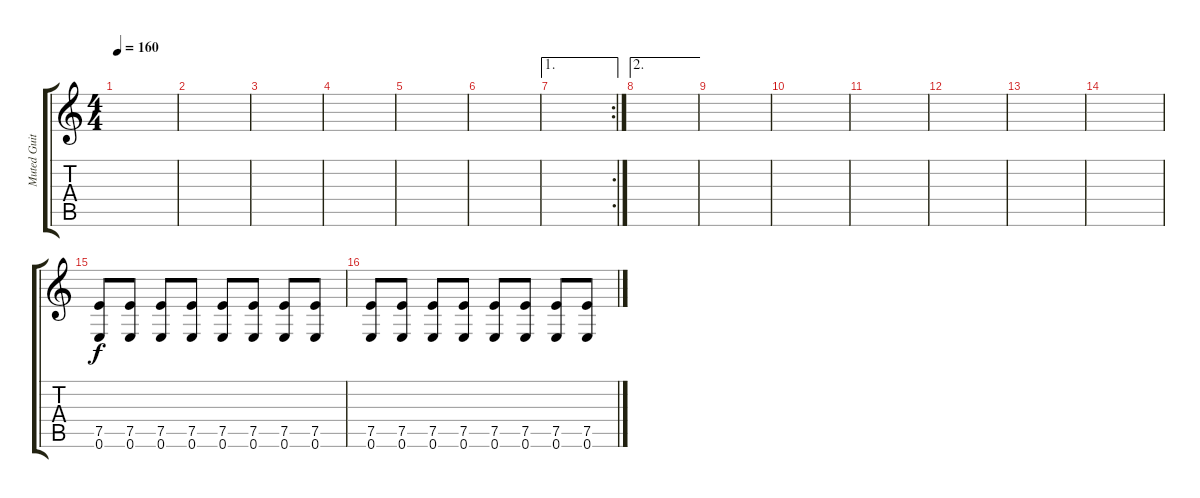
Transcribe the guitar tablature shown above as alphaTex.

\track ("Muted Guitar" "Muted Guit") {instrument electricguitarmuted}
\staff {score tabs}
\tuning (E4 B3 G3 D3 A2 E2) {hide}
\ts (4 4)
\tempo 160
\clef g2
\ks c
|
|
|
|
|
|
\ae 1
\rc 2
|
\ae 2
|
|
|
|
|
|
|
(7.5 0.6).8 (7.5 0.6).8 (7.5 0.6).8 (7.5 0.6).8 (7.5 0.6).8 (7.5 0.6).8 (7.5 0.6).8 (7.5 0.6).8 |
(7.5 0.6).8 (7.5 0.6).8 (7.5 0.6).8 (7.5 0.6).8 (7.5 0.6).8 (7.5 0.6).8 (7.5 0.6).8 (7.5 0.6).8
